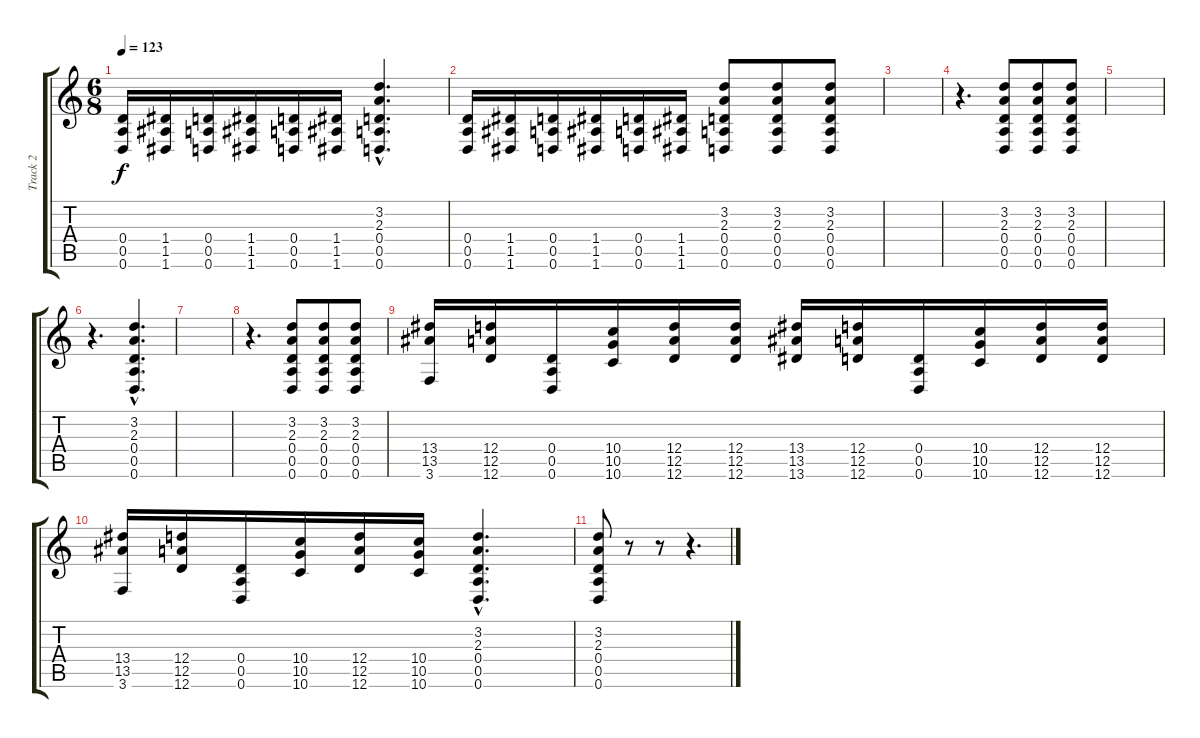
\track ("Track 2" "Track 2") {instrument distortionguitar}
\staff {score tabs}
\tuning (E4 B3 G3 D3 A2 D2) {hide}
\ts (6 8)
\tempo 123
\clef g2
\ks c
(0.4 0.5 0.6).16{dy f} (1.4 1.5 1.6).16 (0.4 0.5 0.6).16 (1.4 1.5 1.6).16 (0.4 0.5 0.6).16 (1.4 1.5 1.6).16 (3.2{hac} 2.3{hac} 0.4{hac} 0.5{hac} 0.6{hac}).4{d} |
(0.4 0.5 0.6).16 (1.4 1.5 1.6).16 (0.4 0.5 0.6).16 (1.4 1.5 1.6).16 (0.4 0.5 0.6).16 (1.4 1.5 1.6).16 (3.2 2.3 0.4 0.5 0.6).8 (3.2 2.3 0.4 0.5 0.6).8 (3.2 2.3 0.4 0.5 0.6).8 |
|
r.4{d} (3.2 2.3 0.4 0.5 0.6).8 (3.2 2.3 0.4 0.5 0.6).8 (3.2 2.3 0.4 0.5 0.6).8 |
|
r.4{d} (3.2{hac} 2.3{hac} 0.4{hac} 0.5{hac} 0.6{hac}).4{d} |
|
r.4{d} (3.2 2.3 0.4 0.5 0.6).8 (3.2 2.3 0.4 0.5 0.6).8 (3.2 2.3 0.4 0.5 0.6).8 |
(13.4 13.5 3.6).16 (12.4 12.5 12.6).16 (0.4 0.5 0.6).16 (10.4 10.5 10.6).16 (12.4 12.5 12.6).16 (12.4 12.5 12.6).16 (13.4 13.5 13.6).16 (12.4 12.5 12.6).16 (0.4 0.5 0.6).16 (10.4 10.5 10.6).16 (12.4 12.5 12.6).16 (12.4 12.5 12.6).16 |
(13.4 13.5 3.6).16 (12.4 12.5 12.6).16 (0.4 0.5 0.6).16 (10.4 10.5 10.6).16 (12.4 12.5 12.6).16 (10.4 10.5 10.6).16 (3.2{hac} 2.3{hac} 0.4{hac} 0.5{hac} 0.6{hac}).4{d} |
(3.2 2.3 0.4 0.5 0.6).8 r.8 r.8 r.4{d}
